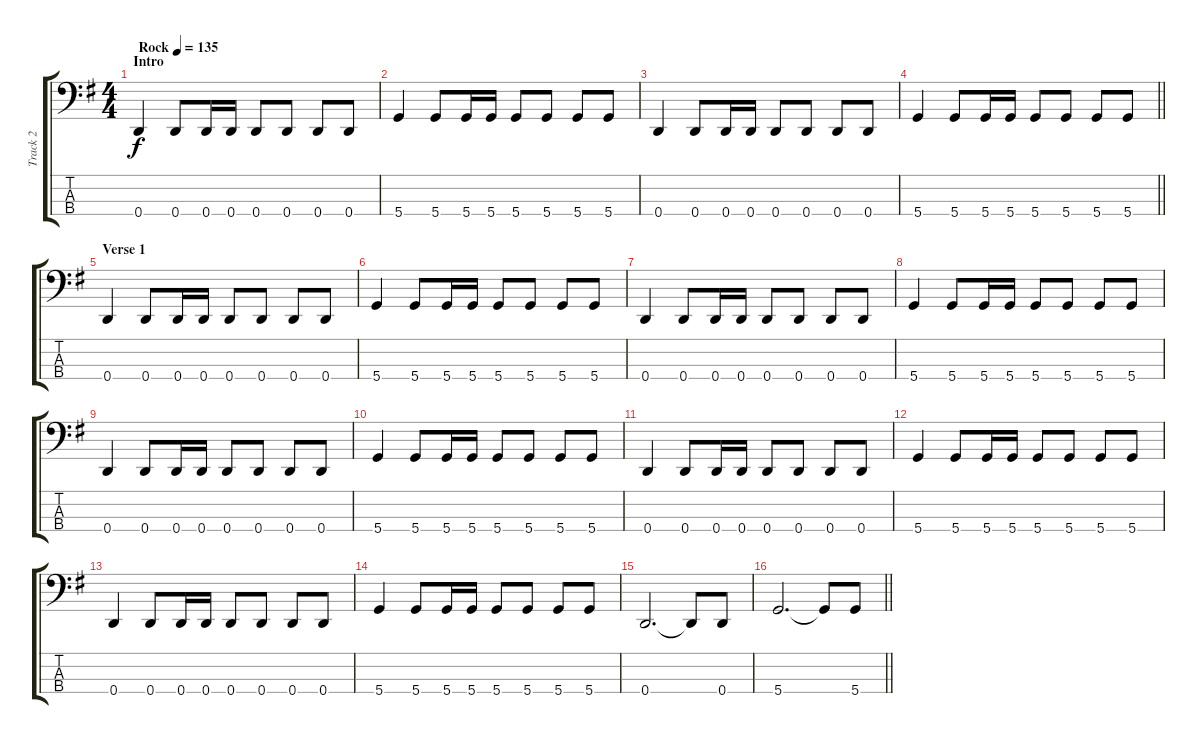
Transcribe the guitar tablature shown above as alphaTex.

\track ("Track 2" "Track 2") {instrument electricbassfinger}
\staff {score tabs}
\tuning (G2 D2 A1 D1) {hide}
\ts (4 4)
\section ("" "Intro")
\tempo (135 "Rock")
\clef f4
\ks g
0.4.4{dy f instrument electricbassfinger} 0.4.8 0.4.16 0.4.16 0.4.8 0.4.8 0.4.8 0.4.8 |
5.4.4 5.4.8 5.4.16 5.4.16 5.4.8 5.4.8 5.4.8 5.4.8 |
0.4.4 0.4.8 0.4.16 0.4.16 0.4.8 0.4.8 0.4.8 0.4.8 |
\barLineRight lightlight
5.4.4 5.4.8 5.4.16 5.4.16 5.4.8 5.4.8 5.4.8 5.4.8 |
\section ("" "Verse 1")
0.4.4 0.4.8 0.4.16 0.4.16 0.4.8 0.4.8 0.4.8 0.4.8 |
5.4.4 5.4.8 5.4.16 5.4.16 5.4.8 5.4.8 5.4.8 5.4.8 |
0.4.4 0.4.8 0.4.16 0.4.16 0.4.8 0.4.8 0.4.8 0.4.8 |
5.4.4 5.4.8 5.4.16 5.4.16 5.4.8 5.4.8 5.4.8 5.4.8 |
0.4.4 0.4.8 0.4.16 0.4.16 0.4.8 0.4.8 0.4.8 0.4.8 |
5.4.4 5.4.8 5.4.16 5.4.16 5.4.8 5.4.8 5.4.8 5.4.8 |
0.4.4 0.4.8 0.4.16 0.4.16 0.4.8 0.4.8 0.4.8 0.4.8 |
5.4.4 5.4.8 5.4.16 5.4.16 5.4.8 5.4.8 5.4.8 5.4.8 |
0.4.4 0.4.8 0.4.16 0.4.16 0.4.8 0.4.8 0.4.8 0.4.8 |
5.4.4 5.4.8 5.4.16 5.4.16 5.4.8 5.4.8 5.4.8 5.4.8 |
0.4.2{d} 0.4{t}.8 0.4.8 |
\barLineRight lightlight
5.4.2{d} 5.4{t}.8 5.4.8
